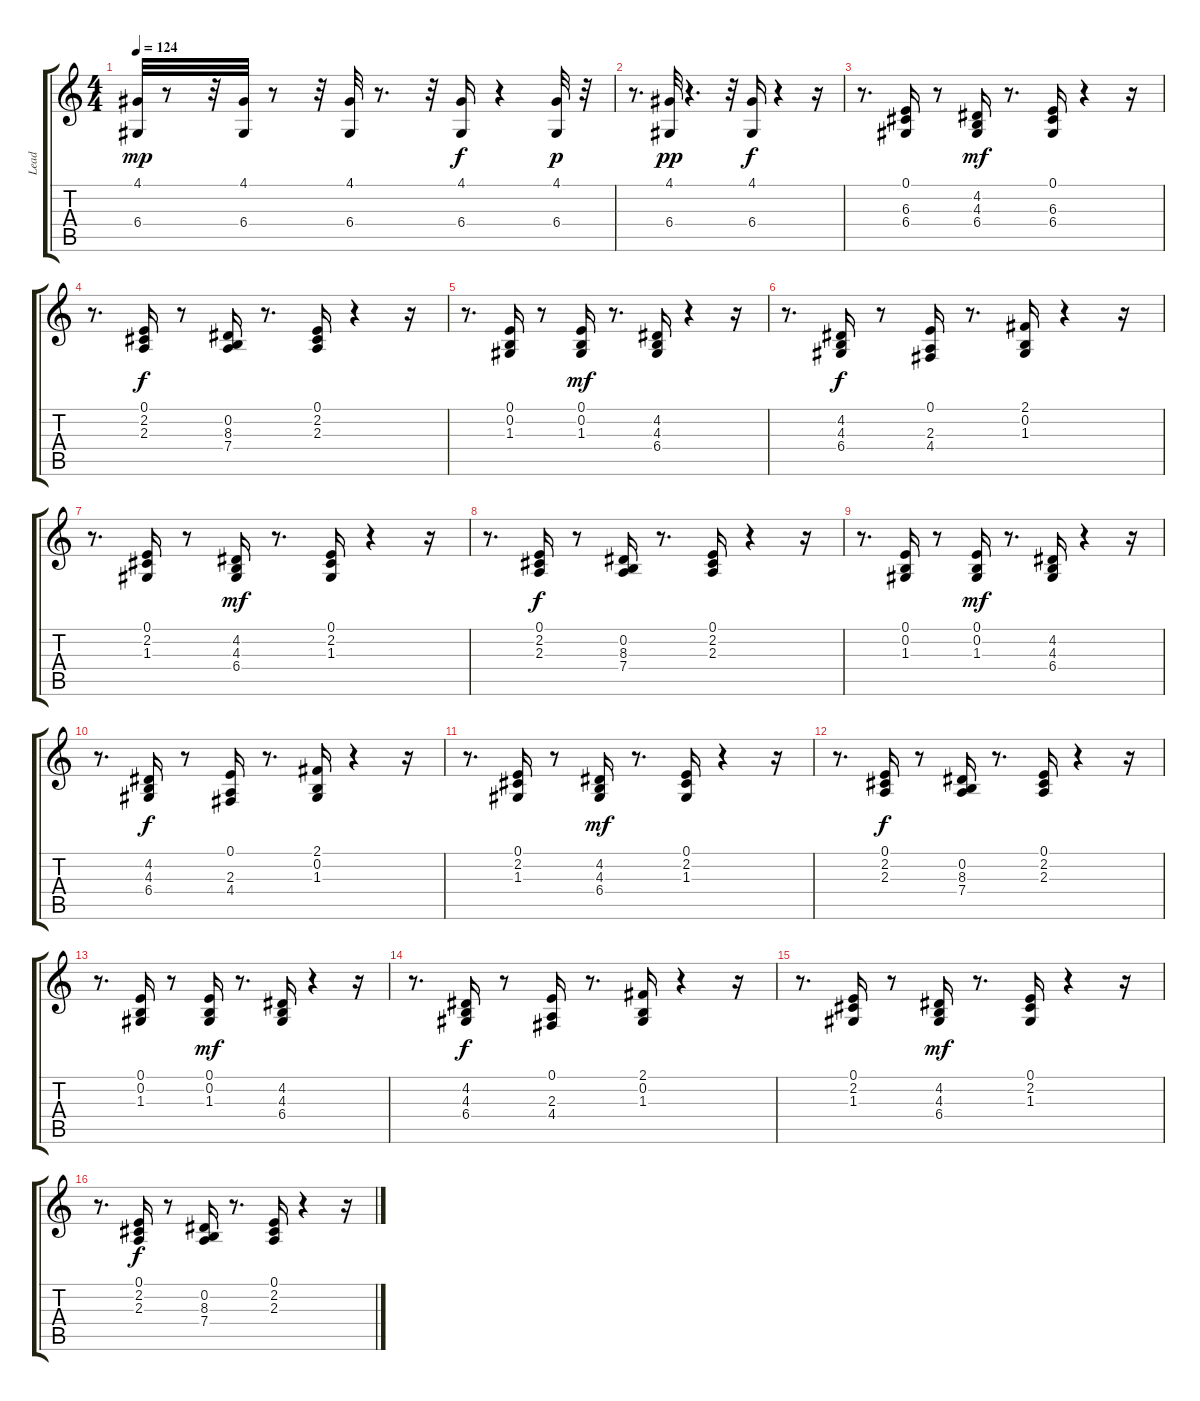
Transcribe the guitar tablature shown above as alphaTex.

\track ("Lead" "Lead") {instrument lead8bassandlead}
\staff {score tabs}
\tuning (E4 B3 G3 D3 A2 E2) {hide}
\ts (4 4)
\tempo 124
\clef g2
\ks c
(4.1 6.4).32{dy mp} r.8 r.32 (4.1 6.4).32 r.8 r.32 (4.1 6.4).32 r.8{d} r.32 (4.1 6.4).16{dy f} r.4 (4.1 6.4).32{dy p} r.32 |
r.8{d} (4.1 6.4).32{dy pp} r.4{d} r.32 (4.1 6.4).16{dy f} r.4 r.16 |
r.8{d} (0.1 6.3 6.4).16 r.8 (4.2 4.3 6.4).16{dy mf} r.8{d} (0.1 6.3 6.4).16 r.4 r.16 |
r.8{d} (0.1 2.2 2.3).16{dy f} r.8 (0.2 8.3 7.4).16 r.8{d} (0.1 2.2 2.3).16 r.4 r.16 |
r.8{d} (0.1 0.2 1.3).16 r.8 (0.1 0.2 1.3).16{dy mf} r.8{d} (4.2 4.3 6.4).16 r.4 r.16 |
r.8{d} (4.2 4.3 6.4).16{dy f} r.8 (0.1 2.3 4.4).16 r.8{d} (2.1 0.2 1.3).16 r.4 r.16 |
r.8{d} (0.1 2.2 1.3).16 r.8 (4.2 4.3 6.4).16{dy mf} r.8{d} (0.1 2.2 1.3).16 r.4 r.16 |
r.8{d} (0.1 2.2 2.3).16{dy f} r.8 (0.2 8.3 7.4).16 r.8{d} (0.1 2.2 2.3).16 r.4 r.16 |
r.8{d} (0.1 0.2 1.3).16 r.8 (0.1 0.2 1.3).16{dy mf} r.8{d} (4.2 4.3 6.4).16 r.4 r.16 |
r.8{d} (4.2 4.3 6.4).16{dy f} r.8 (0.1 2.3 4.4).16 r.8{d} (2.1 0.2 1.3).16 r.4 r.16 |
r.8{d} (0.1 2.2 1.3).16 r.8 (4.2 4.3 6.4).16{dy mf} r.8{d} (0.1 2.2 1.3).16 r.4 r.16 |
r.8{d} (0.1 2.2 2.3).16{dy f} r.8 (0.2 8.3 7.4).16 r.8{d} (0.1 2.2 2.3).16 r.4 r.16 |
r.8{d} (0.1 0.2 1.3).16 r.8 (0.1 0.2 1.3).16{dy mf} r.8{d} (4.2 4.3 6.4).16 r.4 r.16 |
r.8{d} (4.2 4.3 6.4).16{dy f} r.8 (0.1 2.3 4.4).16 r.8{d} (2.1 0.2 1.3).16 r.4 r.16 |
r.8{d} (0.1 2.2 1.3).16 r.8 (4.2 4.3 6.4).16{dy mf} r.8{d} (0.1 2.2 1.3).16 r.4 r.16 |
r.8{d} (0.1 2.2 2.3).16{dy f} r.8 (0.2 8.3 7.4).16 r.8{d} (0.1 2.2 2.3).16 r.4 r.16
